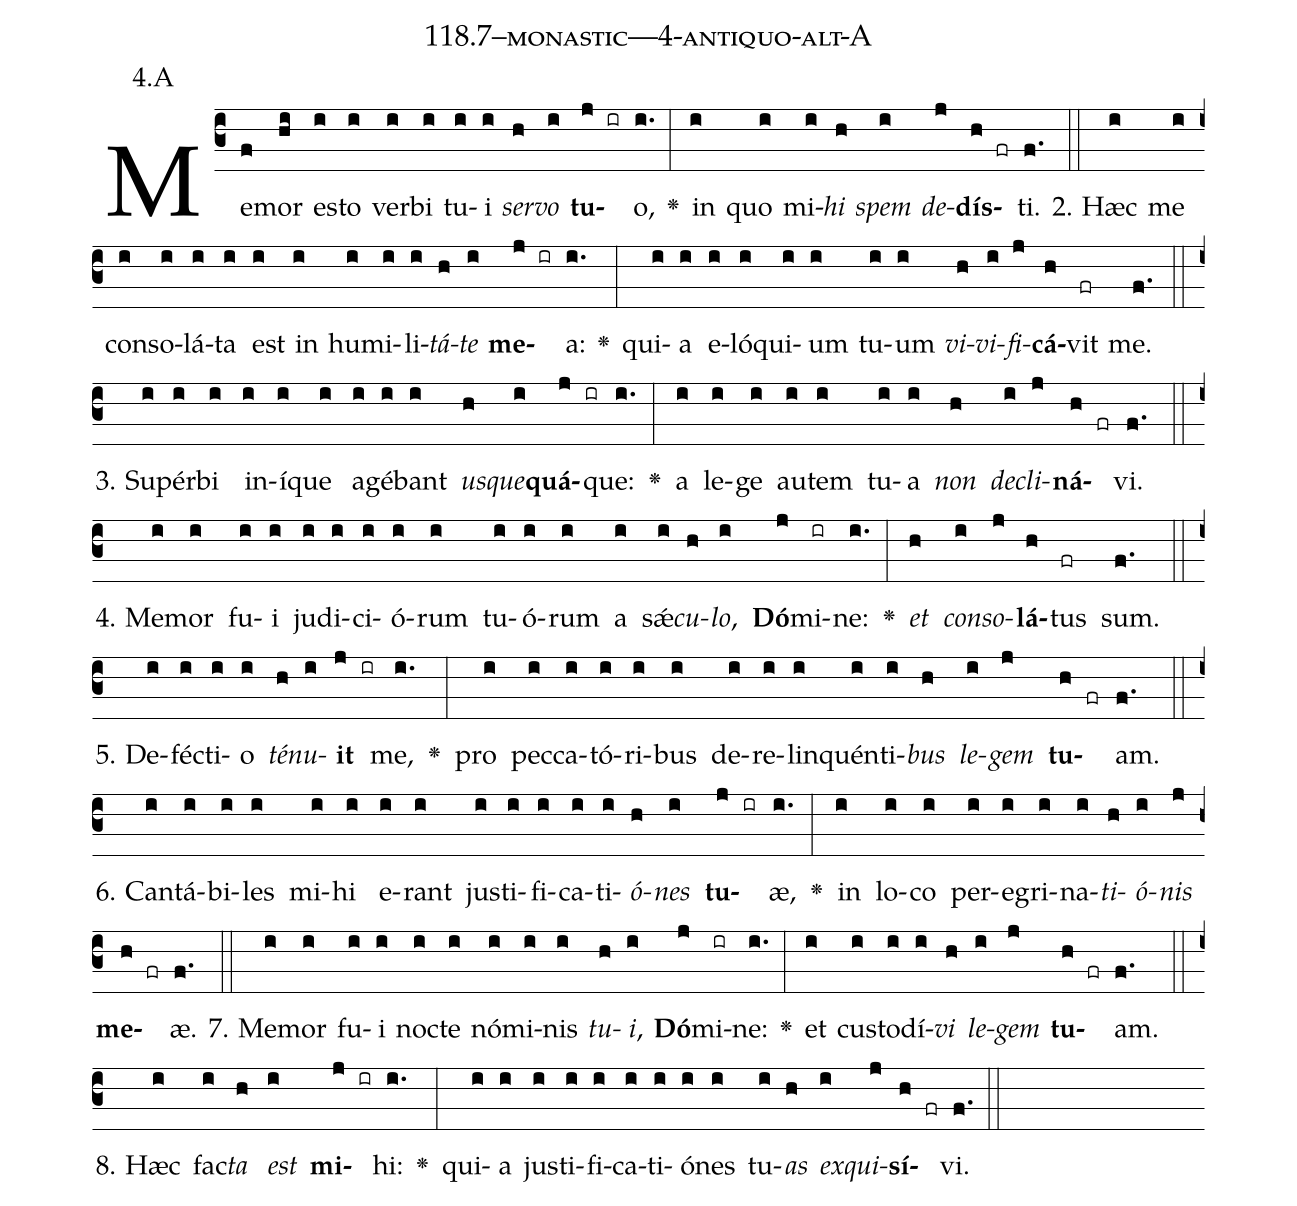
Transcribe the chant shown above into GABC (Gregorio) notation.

name: 118.7--monastic---4-antiquo-alt-A;
annotation: 4.A;
%%
(c3)Me(f)mor(hi) es(i)to(i) ver(i)bi(i) tu(i)i(i) <i>ser</i>(h)<i>vo</i>(i) <b>tu</b>(j ir)o,(i.) <v>\greheightstar</v>(:) in(i) quo(i) mi(i)<i>hi</i>(h) <i>spem</i>(i) <i>de</i>(j)<b>dís</b>(h fr)ti.(f.) (::)
2. Hæc(i) me(i) con(i)so(i)lá(i)ta(i) est(i) in(i) hu(i)mi(i)li(i)<i>tá</i>(h)<i>te</i>(i) <b>me</b>(j ir)a:(i.) <v>\greheightstar</v>(:) qui(i)a(i) e(i)ló(i)qui(i)um(i) tu(i)um(i) <i>vi</i>(h)<i>vi</i>(i)<i>fi</i>(j)<b>cá</b>(h)vit(fr) me.(f.) (::)
3. Su(i)pér(i)bi(i) in(i)í(i)que(i) a(i)gé(i)bant(i) <i>us</i>(h)<i>que</i>(i)<b>quá</b>(j ir)que:(i.) <v>\greheightstar</v>(:) a(i) le(i)ge(i) au(i)tem(i) tu(i)a(i) <i>non</i>(h) <i>de</i>(i)<i>cli</i>(j)<b>ná</b>(h fr)vi.(f.) (::)
4. Me(i)mor(i) fu(i)i(i) ju(i)di(i)ci(i)ó(i)rum(i) tu(i)ó(i)rum(i) a(i) sǽ(i)<i>cu</i>(h)<i>lo</i>,(i) <b>Dó</b>(j)mi(ir)ne:(i.) <v>\greheightstar</v>(:) <i>et</i>(h) <i>con</i>(i)<i>so</i>(j)<b>lá</b>(h)tus(fr) sum.(f.) (::)
5. De(i)féc(i)ti(i)o(i) <i>té</i>(h)<i>nu</i>(i)<b>it</b>(j ir) me,(i.) <v>\greheightstar</v>(:) pro(i) pec(i)ca(i)tó(i)ri(i)bus(i) de(i)re(i)lin(i)quén(i)ti(i)<i>bus</i>(h) <i>le</i>(i)<i>gem</i>(j) <b>tu</b>(h fr)am.(f.) (::)
6. Can(i)tá(i)bi(i)les(i) mi(i)hi(i) e(i)rant(i) jus(i)ti(i)fi(i)ca(i)ti(i)<i>ó</i>(h)<i>nes</i>(i) <b>tu</b>(j ir)æ,(i.) <v>\greheightstar</v>(:) in(i) lo(i)co(i) per(i)e(i)gri(i)na(i)<i>ti</i>(h)<i>ó</i>(i)<i>nis</i>(j) <b>me</b>(h fr)æ.(f.) (::)
7. Me(i)mor(i) fu(i)i(i) noc(i)te(i) nó(i)mi(i)nis(i) <i>tu</i>(h)<i>i</i>,(i) <b>Dó</b>(j)mi(ir)ne:(i.) <v>\greheightstar</v>(:) et(i) cus(i)to(i)dí(i)<i>vi</i>(h) <i>le</i>(i)<i>gem</i>(j) <b>tu</b>(h fr)am.(f.) (::)
8. Hæc(i) fac(i)<i>ta</i>(h) <i>est</i>(i) <b>mi</b>(j ir)hi:(i.) <v>\greheightstar</v>(:) qui(i)a(i) jus(i)ti(i)fi(i)ca(i)ti(i)ó(i)nes(i) tu(i)<i>as</i>(h) <i>ex</i>(i)<i>qui</i>(j)<b>sí</b>(h fr)vi.(f.) (::)
